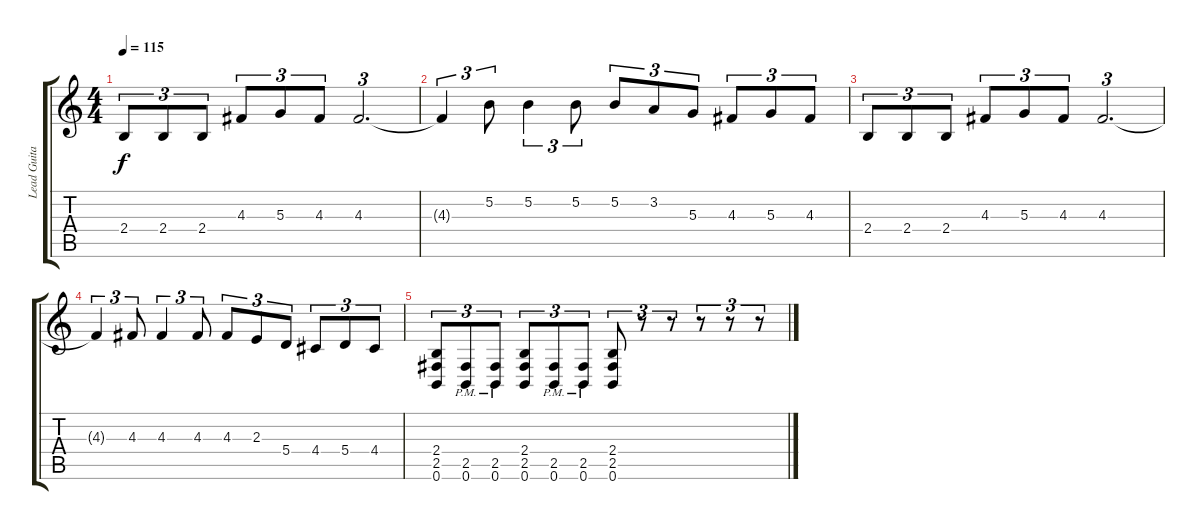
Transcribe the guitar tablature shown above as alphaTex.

\track ("Lead Guitar 1" "Lead Guita") {instrument distortionguitar}
\staff {score tabs}
\tuning (B3 Gb3 D3 A2 E2 B1) {hide}
\ts (4 4)
\tempo 115
\clef g2
\ks c
2.4.8{tu (3 2) dy f} 2.4.8{tu (3 2)} 2.4.8{tu (3 2)} 4.3.8{tu (3 2)} 5.3.8{tu (3 2)} 4.3.8{tu (3 2)} 4.3.2{d tu (3 2)} |
4.3{t}.4{tu (3 2)} 5.2.8{tu (3 2)} 5.2.4{tu (3 2)} 5.2.8{tu (3 2)} 5.2.8{tu (3 2)} 3.2.8{tu (3 2)} 5.3.8{tu (3 2)} 4.3.8{tu (3 2)} 5.3.8{tu (3 2)} 4.3.8{tu (3 2)} |
2.4.8{tu (3 2)} 2.4.8{tu (3 2)} 2.4.8{tu (3 2)} 4.3.8{tu (3 2)} 5.3.8{tu (3 2)} 4.3.8{tu (3 2)} 4.3.2{d tu (3 2)} |
4.3{t}.4{tu (3 2)} 4.3.8{tu (3 2)} 4.3.4{tu (3 2)} 4.3.8{tu (3 2)} 4.3.8{tu (3 2)} 2.3.8{tu (3 2)} 5.4.8{tu (3 2)} 4.4.8{tu (3 2)} 5.4.8{tu (3 2)} 4.4.8{tu (3 2)} |
(2.4 2.5 0.6).8{tu (3 2)} (2.5{pm} 0.6{pm}).8{tu (3 2)} (2.5{pm} 0.6{pm}).8{tu (3 2)} (2.4 2.5 0.6).8{tu (3 2)} (2.5{pm} 0.6{pm}).8{tu (3 2)} (2.5{pm} 0.6{pm}).8{tu (3 2)} (2.4 2.5 0.6).8{tu (3 2)} r.8{tu (3 2)} r.8{tu (3 2)} r.8{tu (3 2)} r.8{tu (3 2)} r.8{tu (3 2)}
